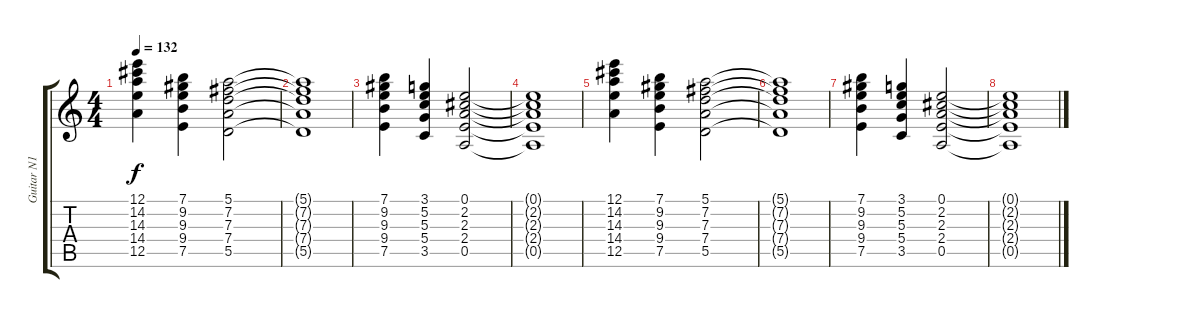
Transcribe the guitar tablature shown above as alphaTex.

\track ("Guitar N1" "Guitar N1") {instrument electricguitarjazz}
\staff {score tabs}
\tuning (E4 B3 G3 D3 A2 E2) {hide}
\ts (4 4)
\tempo 132
\clef g2
\ks c
(12.1 14.2 14.3 14.4 12.5).4{dy f instrument distortionguitar} (7.1 9.2 9.3 9.4 7.5).4 (5.1 7.2 7.3 7.4 5.5).2 |
(5.1{t} 7.2{t} 7.3{t} 7.4{t} 5.5{t}).1 |
(7.1 9.2 9.3 9.4 7.5).4 (3.1 5.2 5.3 5.4 3.5).4 (0.1 2.2 2.3 2.4 0.5).2 |
(0.1{t} 2.2{t} 2.3{t} 2.4{t} 0.5{t}).1 |
(12.1 14.2 14.3 14.4 12.5).4 (7.1 9.2 9.3 9.4 7.5).4 (5.1 7.2 7.3 7.4 5.5).2 |
(5.1{t} 7.2{t} 7.3{t} 7.4{t} 5.5{t}).1 |
(7.1 9.2 9.3 9.4 7.5).4 (3.1 5.2 5.3 5.4 3.5).4 (0.1 2.2 2.3 2.4 0.5).2 |
(0.1{t} 2.2{t} 2.3{t} 2.4{t} 0.5{t}).1
